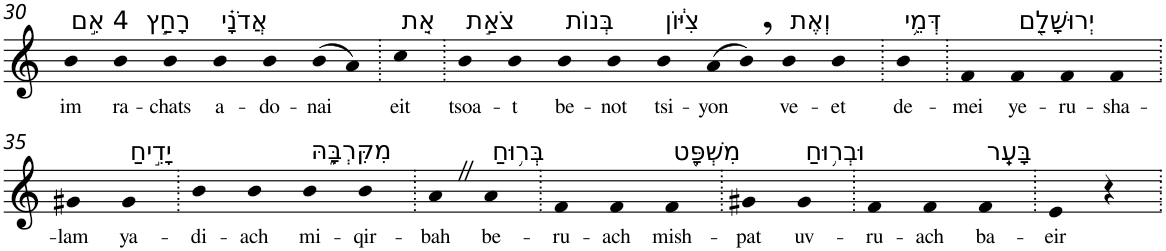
**kern	**text
*part1	*part1
*staff1	*staff1
*I"Piano	*
*I'Pno	*
!!LO:PB:g=z
*clefG2	*
*k[]	*
=30	=30
!LO:TX:a:t=4 אִ֣ם	!
!	!LO:LY:b
4b	im
!LO:TX:a:t=רָחַ֣ץ	!
!	!LO:LY:b
4b	ra-
!	!LO:LY:b
4b	-chats
!LO:TX:a:t=אֲדֹנָ֗י	!
!	!LO:LY:b
4b	a-
!	!LO:LY:b
4b	-do-
!	!LO:LY:b
(8b	-nai
8a)	.
=31.	=31.
!LO:TX:a:t=אֵ֚ת	!
!	!LO:LY:b
4cc	eit
=32.	=32.
!LO:TX:a:t=צֹאַ֣ת	!
!	!LO:LY:b
4b	tsoa-
!	!LO:LY:b
4b	-t
!LO:TX:a:t=בְּנוֹת	!
!	!LO:LY:b
4b	be-
!	!LO:LY:b
4b	-not
!LO:TX:a:t=צִיּ֔וֹן	!
!	!LO:LY:b
4b	tsi-
!	!LO:LY:b
(8a	-yon
8b,)	.
!LO:TX:a:t=וְאֶת	!
!	!LO:LY:b
4b	ve-
!	!LO:LY:b
4b	-et
=33.	=33.
!LO:TX:a:t=דְּמֵ֥י	!
!	!LO:LY:b
4b	de-
=34.	=34.
!	!LO:LY:b
4f	-mei
!LO:TX:a:t=יְרוּשָׁלִַ֖ם	!
!	!LO:LY:b
4f	ye-
!	!LO:LY:b
4f	-ru-
!	!LO:LY:b
4f	-sha-
!!LO:LB:g=z
=35.	=35.
!	!LO:LY:b
4g#X	-lam
!LO:TX:a:t=יָדִ֣יחַ	!
!	!LO:LY:b
4g#	ya-
=36.	=36.
!	!LO:LY:b
4b	-di-
!	!LO:LY:b
4b	-ach
!LO:TX:a:t=מִקִּרְבָּ֑הּ	!
!	!LO:LY:b
4b	mi-
!	!LO:LY:b
4b	-qir-
=37.	=37.
!	!LO:LY:b
4aZ	-bah
!LO:TX:a:t=בְּר֥וּחַ	!
!	!LO:LY:b
4a	be-
=38.	=38.
!	!LO:LY:b
4f	-ru-
!	!LO:LY:b
4f	-ach
!LO:TX:a:t=מִשְׁפָּ֖ט	!
!	!LO:LY:b
4f	mish-
=39.	=39.
!	!LO:LY:b
4g#X	-pat
!LO:TX:a:t=וּבְר֥וּחַ	!
!	!LO:LY:b
4g#	uv-
=40.	=40.
!	!LO:LY:b
4f	-ru-
!	!LO:LY:b
4f	-ach
!LO:TX:a:t=בָּעֵֽר	!
!	!LO:LY:b
4f	ba-
=41.	=41.
!	!LO:LY:b
4e	-eir
4r	.
=.	=.
*-	*-
